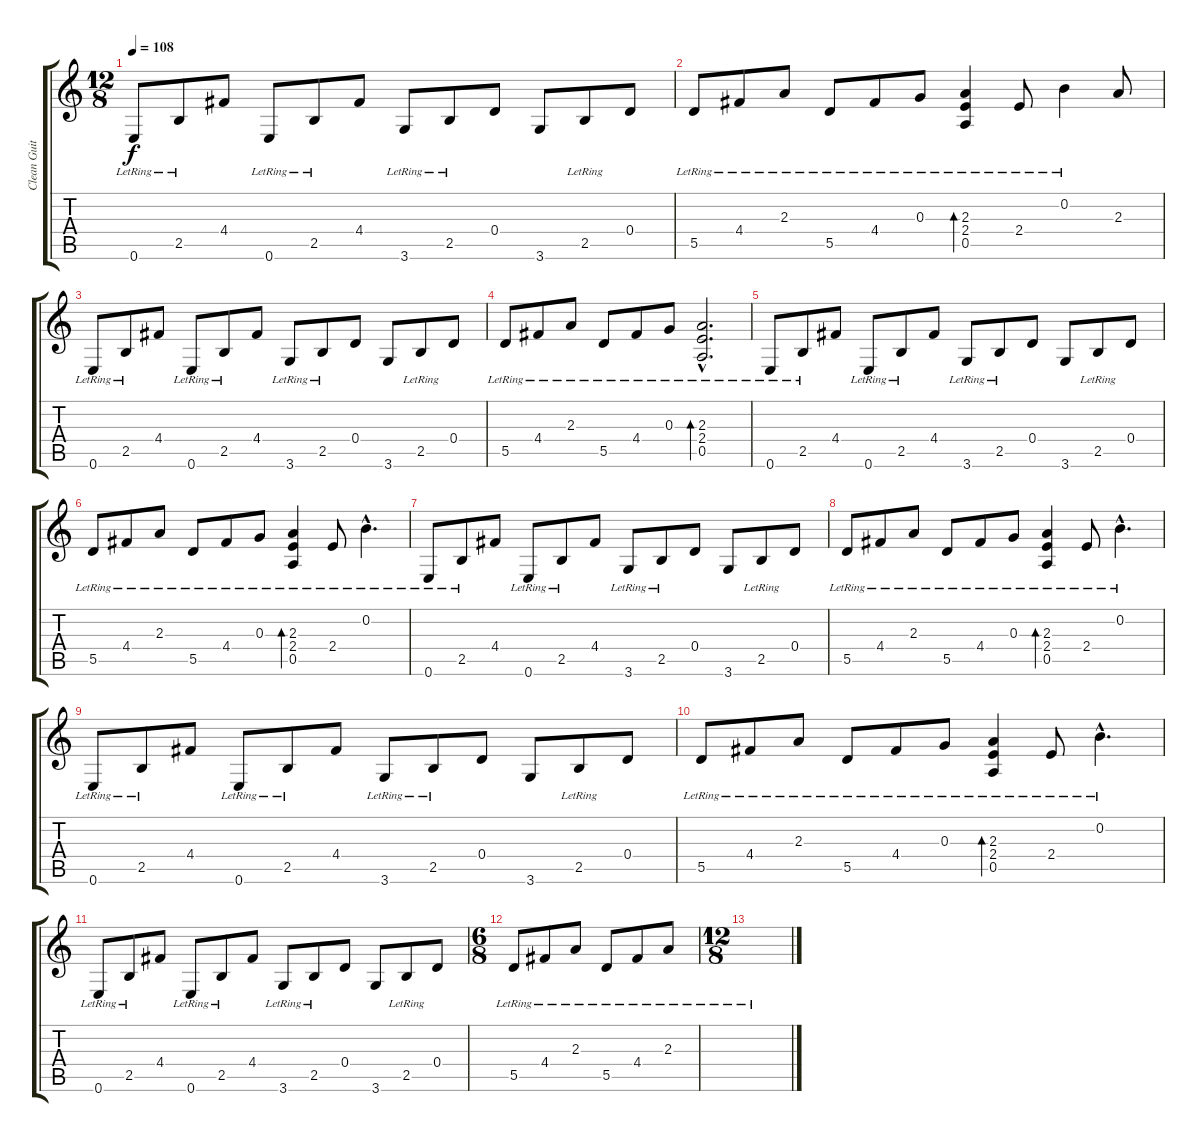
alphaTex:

\track ("Clean Guitar" "Clean Guit") {instrument acousticguitarsteel}
\staff {score tabs}
\tuning (E4 B3 G3 D3 A2 E2) {hide}
\ts (12 8)
\tempo 108
\clef g2
\ks c
0.6{lr}.8{dy f instrument acousticguitarsteel} 2.5{lr}.8 4.4.8 0.6{lr}.8 2.5{lr}.8 4.4.8 3.6{lr}.8 2.5{lr}.8 0.4.8 3.6.8 2.5{lr}.8 0.4.8 |
5.5{lr}.8 4.4{lr}.8 2.3{lr}.8 5.5{lr}.8 4.4{lr}.8 0.3{lr}.8 (2.3{lr} 2.4 0.5{lr}).4{bd 240} 2.4{lr}.8 0.2{lr}.4 2.3.8 |
0.6{lr}.8 2.5{lr}.8 4.4.8 0.6{lr}.8 2.5{lr}.8 4.4.8 3.6{lr}.8 2.5{lr}.8 0.4.8 3.6.8 2.5{lr}.8 0.4.8 |
5.5{lr}.8 4.4{lr}.8 2.3{lr}.8 5.5{lr}.8 4.4{lr}.8 0.3{lr}.8 (2.3{hac lr} 2.4{hac} 0.5{hac lr}).2{d bd 240} |
0.6{lr}.8 2.5{lr}.8 4.4.8 0.6{lr}.8 2.5{lr}.8 4.4.8 3.6{lr}.8 2.5{lr}.8 0.4.8 3.6.8 2.5{lr}.8 0.4.8 |
5.5{lr}.8 4.4{lr}.8 2.3{lr}.8 5.5{lr}.8 4.4{lr}.8 0.3{lr}.8 (2.3{lr} 2.4 0.5{lr}).4{bd 240} 2.4{lr}.8 0.2{hac lr}.4{d} |
0.6{lr}.8 2.5{lr}.8 4.4.8 0.6{lr}.8 2.5{lr}.8 4.4.8 3.6{lr}.8 2.5{lr}.8 0.4.8 3.6.8 2.5{lr}.8 0.4.8 |
5.5{lr}.8 4.4{lr}.8 2.3{lr}.8 5.5{lr}.8 4.4{lr}.8 0.3{lr}.8 (2.3{lr} 2.4 0.5{lr}).4{bd 240} 2.4{lr}.8 0.2{hac lr}.4{d} |
0.6{lr}.8 2.5{lr}.8 4.4.8 0.6{lr}.8 2.5{lr}.8 4.4.8 3.6{lr}.8 2.5{lr}.8 0.4.8 3.6.8 2.5{lr}.8 0.4.8 |
5.5{lr}.8 4.4{lr}.8 2.3{lr}.8 5.5{lr}.8 4.4{lr}.8 0.3{lr}.8 (2.3{lr} 2.4 0.5{lr}).4{bd 240} 2.4{lr}.8 0.2{hac lr}.4{d} |
0.6{lr}.8 2.5{lr}.8 4.4.8 0.6{lr}.8 2.5{lr}.8 4.4.8 3.6{lr}.8 2.5{lr}.8 0.4.8 3.6.8 2.5{lr}.8 0.4.8 |
\ts (6 8)
5.5{lr}.8 4.4{lr}.8 2.3{lr}.8 5.5{lr}.8 4.4{lr}.8 2.3{lr}.8 |
\ts (12 8)
